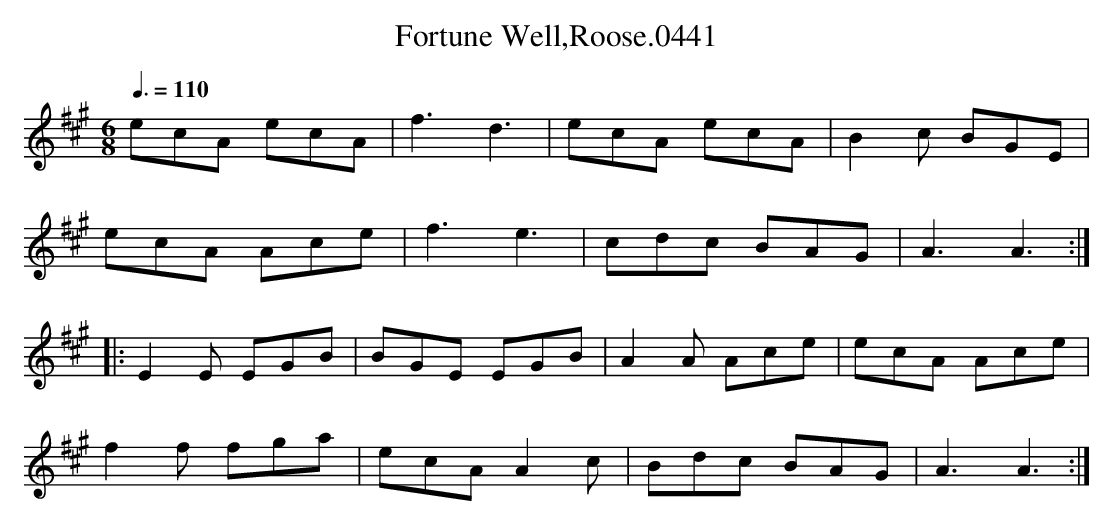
X:1
T:Fortune Well,Roose.0441
Q:3/8=110
L:1/8
M:6/8
K:A
ecA ecA|f3d3|ecA ecA|B2c BGE|
ecA Ace | f3e3|cdc BAG|A3A3:|
|:E2E EGB|BGE EGB|A2A Ace|ecA Ace|
f2f fga|ecA A2c|Bdc BAG|A3A3:|
